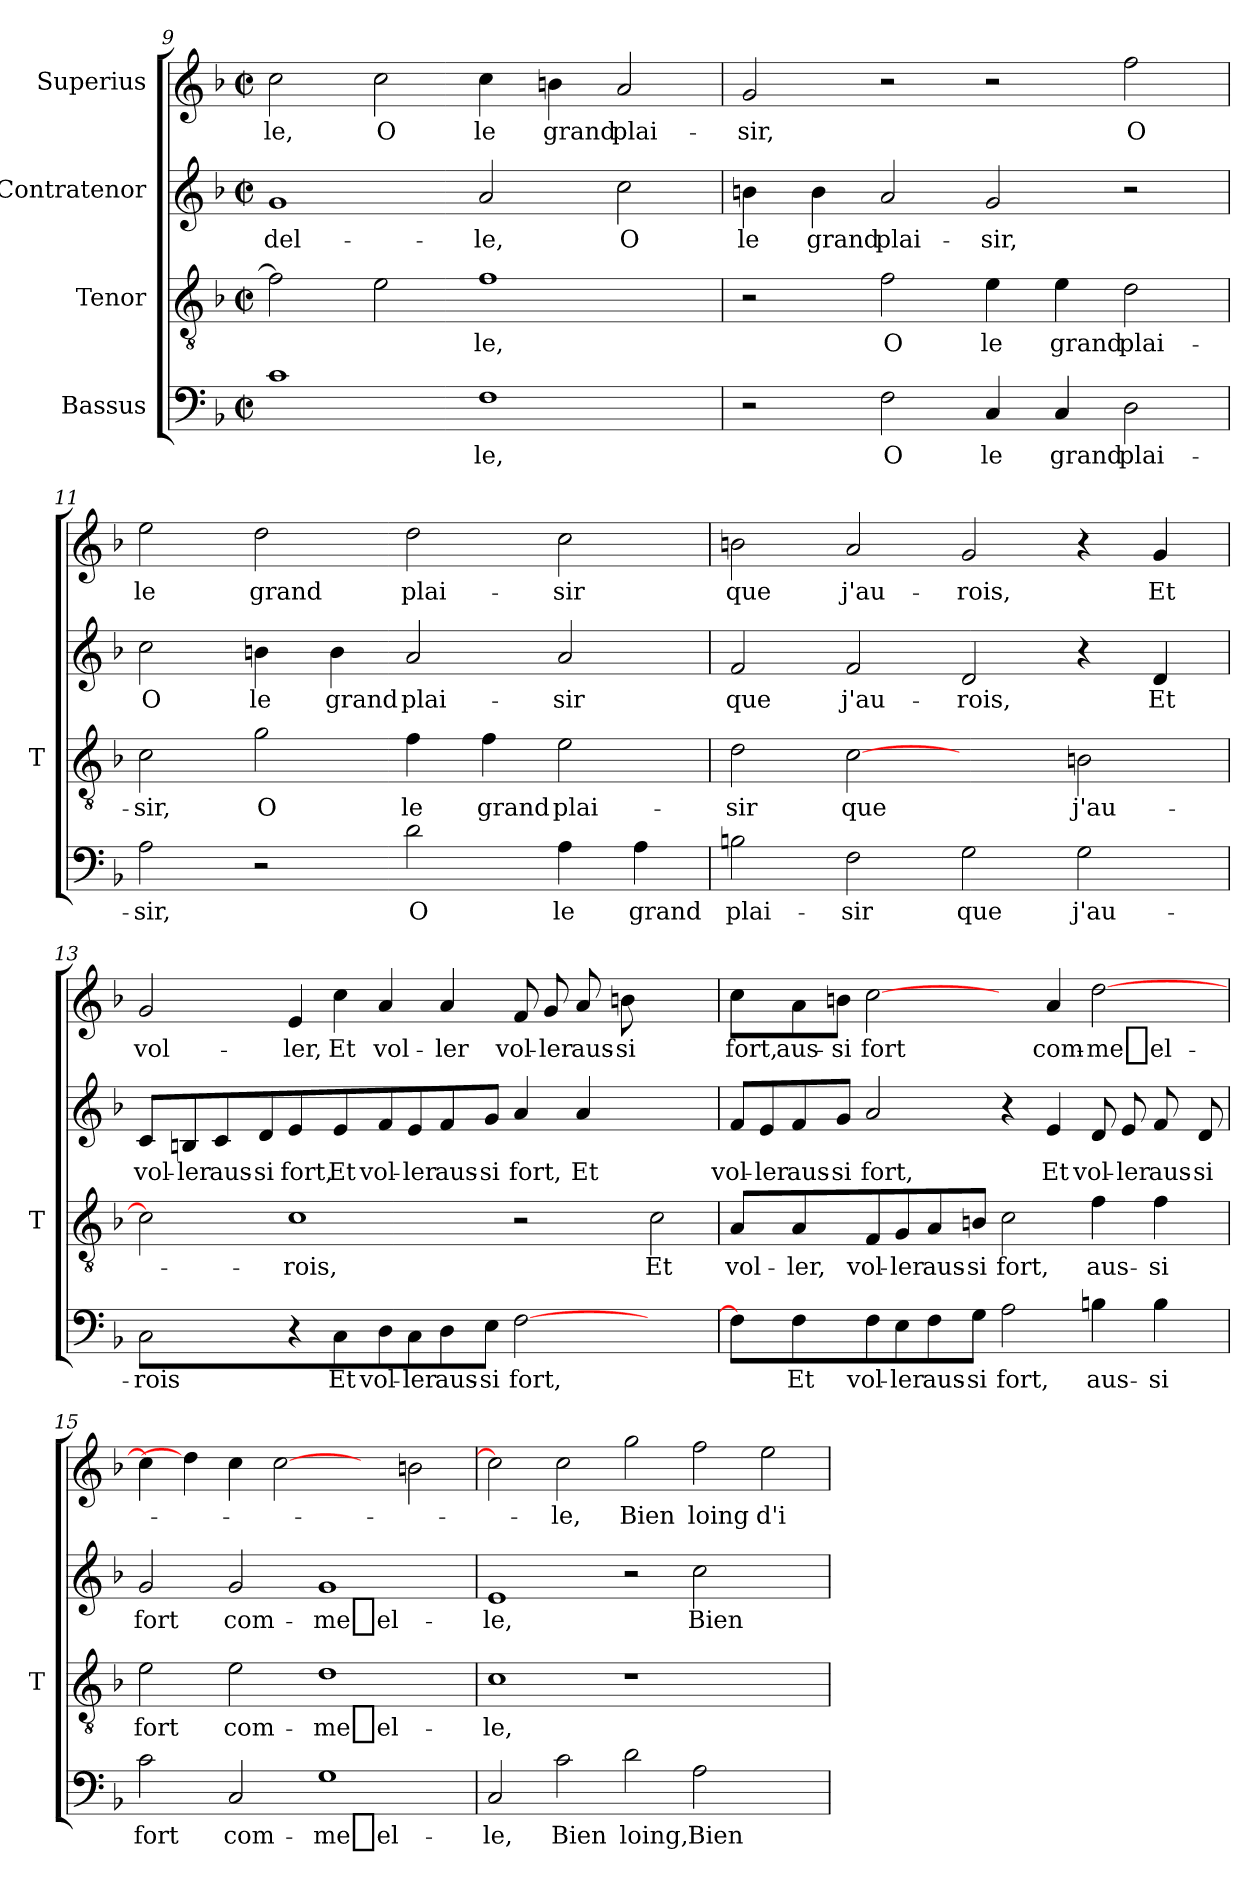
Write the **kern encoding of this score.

**kern	**text	**kern	**text	**kern	**text	**kern	**text
*part4	*part4	*part3	*part3	*part2	*part2	*part1	*part1
*staff4	*staff4	*staff3	*staff3	*staff2	*staff2	*staff1	*staff1
*I"Bassus	*	*I"Tenor	*	*I"Contratenor	*	*I"Superius	*
*	*	*I'T	*	*	*	*	*
*clefF4	*	*clefGv2	*	*clefG2	*	*clefG2	*
*k[b-]	*	*k[b-]	*	*k[b-]	*	*k[b-]	*
*F:	*	*F:	*	*F:	*	*F:	*
*M2/2	*	*M2/2	*	*M2/2	*	*M2/2	*
*met(c|)	*	*met(c|)	*	*met(c|)	*	*met(c|)	*
=9	=9	=9	=9	=9	=9	=9	=9
1c	.	2f]	.	1g	del-	2cc	-le,
.	.	2e	.	.	.	2cc	-O
1F	-le,	1f	-le,	2a	-le,	4cc	-le
.	.	.	.	.	.	4b	-grand
.	.	.	.	2cc	-O	2a	plai-
=10	=10	=10	=10	=10	=10	=10	=10
2r	.	2r	.	4bn	-le	2g	-sir,
.	.	.	.	4b	-grand	.	.
2F	-O	2f	-O	2a	plai-	2r	.
4C	-le	4e	-le	2g	-sir,	2r	.
4C	-grand	4e	-grand	.	.	.	.
2D	plai-	2d	plai-	2r	.	2ff	-O
!!LO:LB:g=z
=11	=11	=11	=11	=11	=11	=11	=11
2A	-sir,	2c	-sir,	2cc	-O	2ee	-le
2r	.	2g	-O	4bn	-le	2dd	-grand
.	.	.	.	4b	-grand	.	.
2d	-O	4f	-le	2a	plai-	2dd	plai-
.	.	4f	-grand	.	.	.	.
4A	-le	2e	plai-	2a	-sir	2cc	-sir
4A	-grand	.	.	.	.	.	.
=12	=12	=12	=12	=12	=12	=12	=12
2Bn	plai-	2d	-sir	2f	-que	2b	-que
2F	-sir	[2c	-que	2f	j'au-	2a	j'au-
2G	-que	2ryy	.	2d	-rois,	2g	-rois,
2G	j'au-	2Bn	j'au-	4r	.	4r	.
.	.	.	.	4d	-Et	4g	-Et
=13	=13	=13	=13	=13	=13	=13	=13
2C	-rois	2c]	.	8c	vol-	2g	vol-
.	.	.	.	8Bn	-ler	.	.
.	.	.	.	8c	aus-	.	.
.	.	.	.	8dJ	-si	.	.
4r	.	1c	-rois,	4e	-fort,	4e	-ler,
4C	-Et	.	.	4e	-Et	4cc	-Et
8D	vol-	.	.	8f	vol-	4a	vol-
8C	-ler	.	.	8e	-ler	.	.
8D	aus-	.	.	8f	aus-	4a	-ler
8EJ	-si	.	.	8gJ	-si	.	.
[2F	-fort,	2r	.	4a	-fort,	8f	vol-
.	.	.	.	.	.	8g	-ler
.	.	.	.	4a	-Et	8a	aus-
.	.	.	.	.	.	8b	-si
2ryy	.	2c	-Et	2ryy	.	2ryy	.
!!LO:LB:g=z
=14	=14	=14	=14	=14	=14	=14	=14
4F]	.	4A	vol-	8f	vol-	4cc	-fort,
.	.	.	.	8e	-ler	.	.
4F	-Et	4A	-ler,	8f	aus-	8a	aus-
.	.	.	.	8gJ	-si	8bJ	-si
8F	vol-	8F	vol-	2a	-fort,	[2cc	-fort
8E	-ler	8G	-ler	.	.	.	.
8F	aus-	8A	aus-	.	.	.	.
8GJ	-si	8BJ	-si	.	.	.	.
2A	-fort,	2c	-fort,	4r	.	4ryy	.
.	.	.	.	4e	-Et	4a	com-
4Bn	aus-	4f	aus-	8d	vol-	[2dd	me_el-
.	.	.	.	8e	-ler	.	.
4B	-si	4f	-si	8f	aus-	.	.
.	.	.	.	8d	-si	.	.
=15	=15	=15	=15	=15	=15	=15	=15
2c	-fort	2e	-fort	2g	-fort	4cc]	.
.	.	.	.	.	.	4dd]	.
2C	com-	2e	com-	2g	com-	4cc	.
.	.	.	.	.	.	[2cc	.
1G	me_el-	1d	me_el-	1g	me_el-	.	.
.	.	.	.	.	.	4ryy	.
.	.	.	.	.	.	2bn	.
=16	=16	=16	=16	=16	=16	=16	=16
2C	-le,	1c	-le,	1e	-le,	2cc]	.
2c	-Bien	.	.	.	.	2cc	-le,
2d	-loing,	1r	.	2r	.	2gg	-Bien
2A	-Bien	.	.	2cc	-Bien	2ff	-loing
2ryy	.	2ryy	.	2ryy	.	2ee	d'i-
=	=	=	=	=	=	=	=
*-	*-	*-	*-	*-	*-	*-	*-
